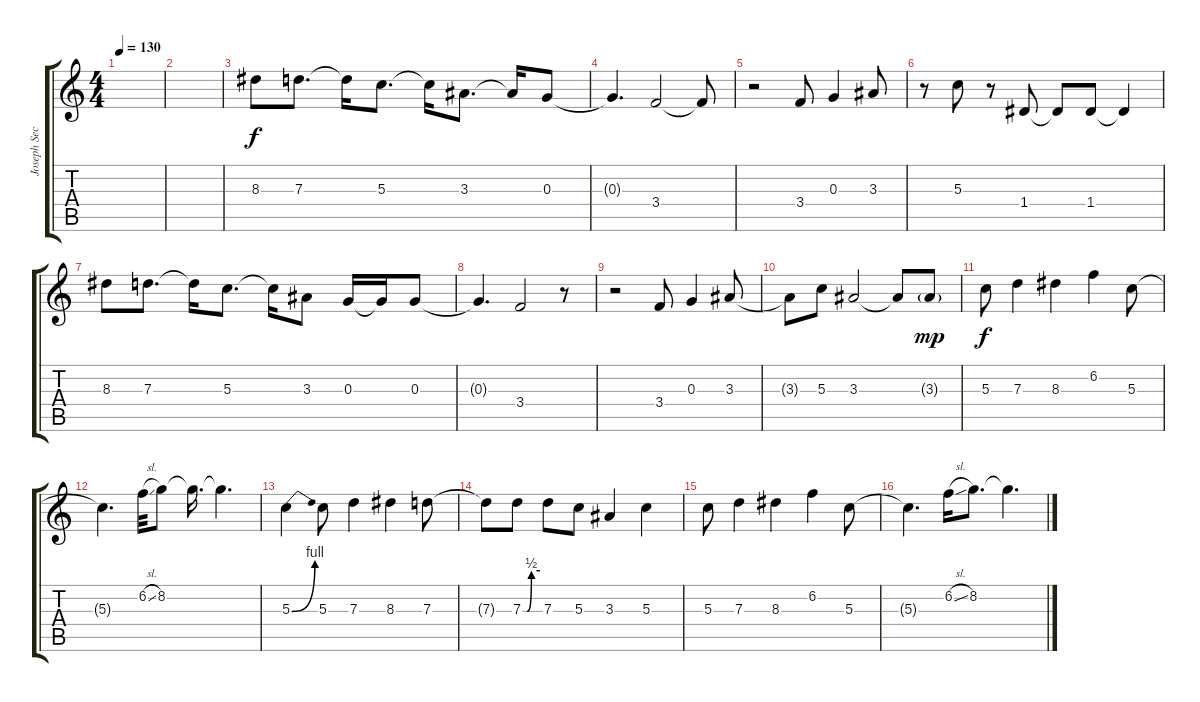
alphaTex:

\track ("Joseph Secchiaroli (Vocal)" "Joseph Sec") {instrument contrabass}
\staff {score tabs}
\tuning (E4 B3 G3 D3 A2 E2) {hide}
\ts (4 4)
\tempo 130
\clef g2
\ks c
|
|
8.3.8 7.3.8{d} 7.3{t}.16 5.3.8{d} 5.3{t}.16 3.3.8{d} 3.3{t}.16 0.3.8 |
0.3{t}.4{d} 3.4.2 3.4{t}.8 |
r.2 3.4.8 0.3.4 3.3.8 |
r.8 5.3.8 r.8 1.4.8 1.4{t}.8 1.4.8 1.4{t}.4 |
8.3.8 7.3.8{d} 7.3{t}.16 5.3.8{d} 5.3{t}.16 3.3.8 0.3.16 0.3{t}.16 0.3.8 |
0.3{t}.4{d} 3.4.2 r.8 |
r.2 3.4.8 0.3.4 3.3.8 |
3.3{t}.8 5.3.8 3.3.2 3.3{t}.8 3.3{g}.8{dy mp} |
5.3.8{dy f} 7.3.4 8.3.4 6.2.4 5.3.8 |
5.3{t}.4{d} 6.2{sl}.32 8.2.8 8.2{t}.16{d} 8.2{t}.4{d} |
5.3{be (bend 0 0 60 4)}.4 5.3.8 7.3.4 8.3.4 7.3.8 |
7.3{t}.8 7.3{be (custom 0 0 15 0 30 2 60 2)}.8 7.3.8 5.3.8 3.3.4 5.3.4 |
5.3.8 7.3.4 8.3.4 6.2.4 5.3.8 |
5.3{t}.4{d} 6.2{sl}.16 8.2.8{d} 8.2{t}.4{d}
